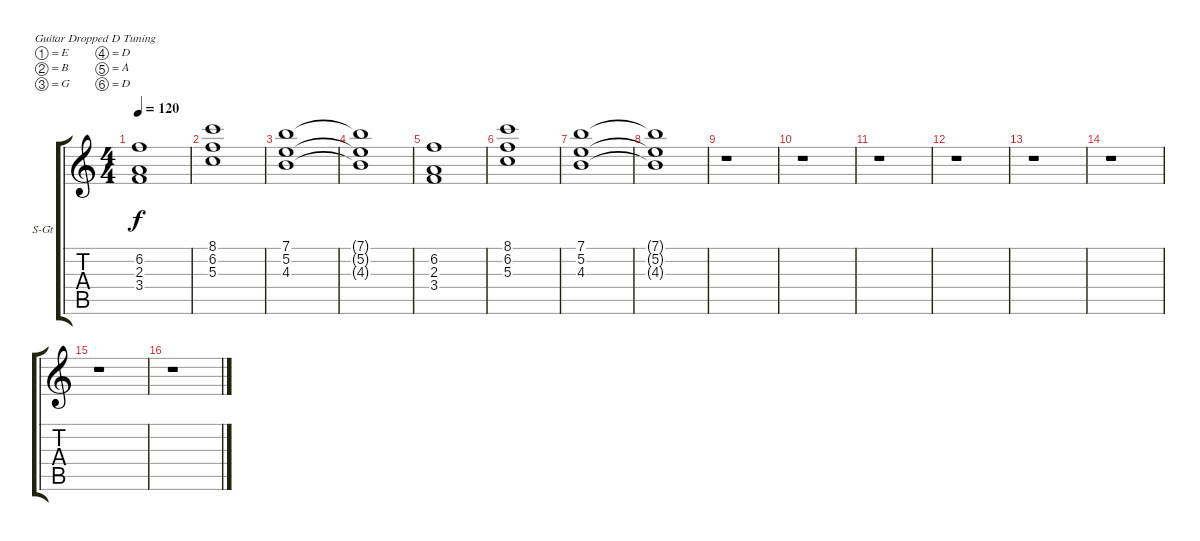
\bracketExtendMode groupsimilarinstruments
\firstSystemTrackNameOrientation horizontal
\otherSystemsTrackNameOrientation horizontal
\track ("Keyboard (Christian)" "S-Gt") {instrument pad4choir}
\staff {score tabs}
\tuning (E4 B3 G3 D3 A2 D2)
\displaytranspose 12
\ts (4 4)
\tempo 120
\clef g2
\ks c
(6.2 2.3 3.4).1{dy f} |
(8.1 6.2 5.3).1 |
(7.1 5.2 4.3).1 |
(7.1{t} 5.2{t} 4.3{t}).1 |
(6.2 2.3 3.4).1 |
(8.1 6.2 5.3).1 |
(7.1 5.2 4.3).1 |
(7.1{t} 5.2{t} 4.3{t}).1 |
r.1 |
r.1 |
r.1 |
r.1 |
r.1 |
r.1 |
r.1 |
r.1
